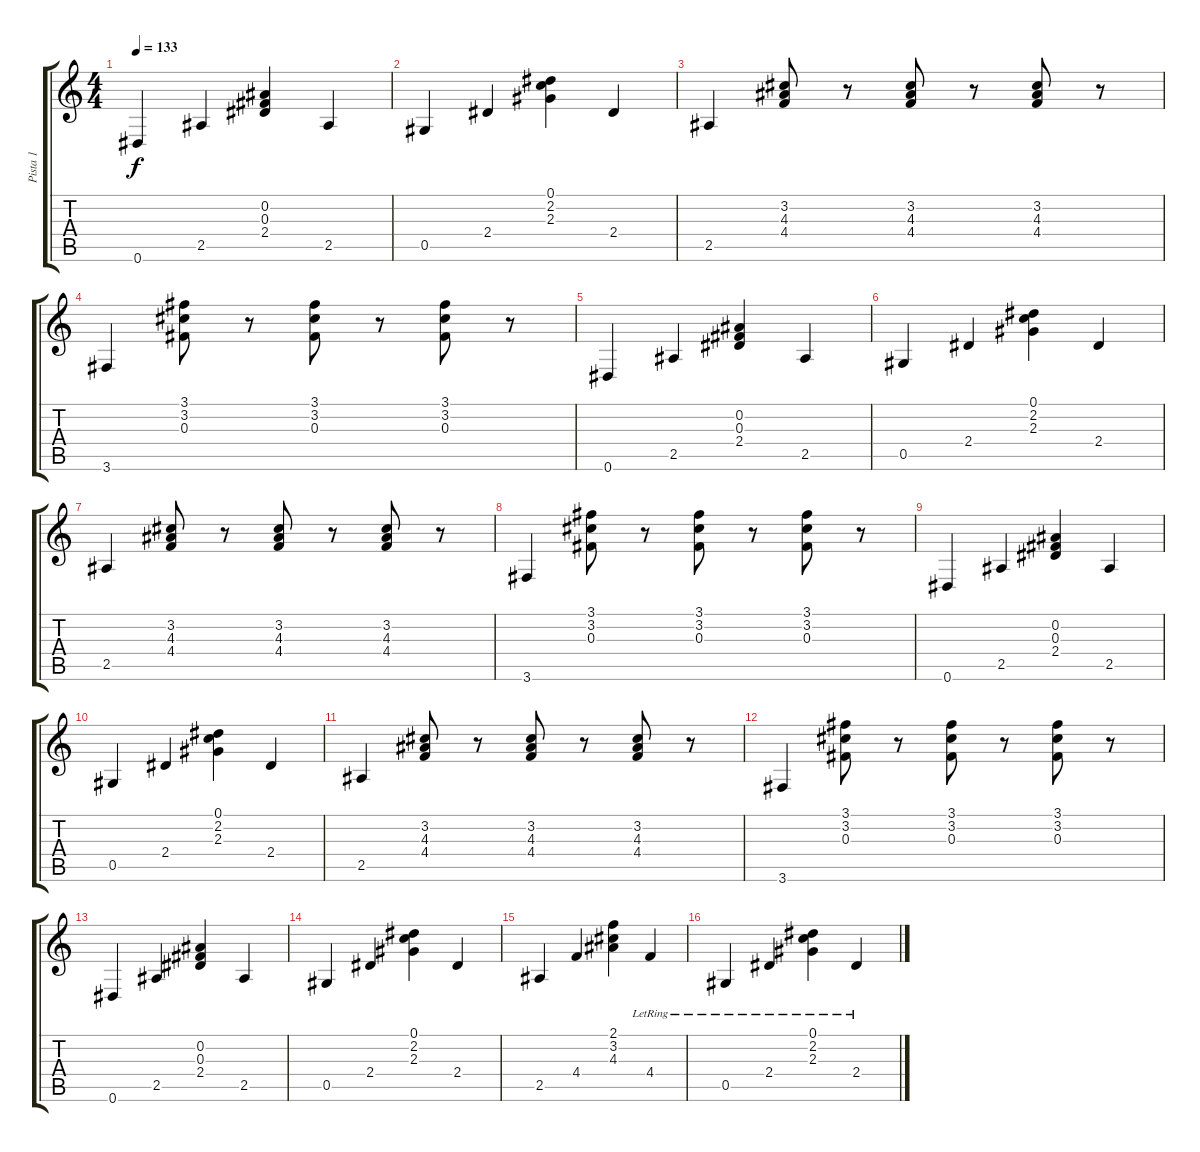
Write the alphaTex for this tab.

\track ("Pista 1" "Pista 1") {instrument acousticguitarsteel}
\staff {score tabs}
\tuning (Eb4 Bb3 Gb3 Db3 Ab2 Eb2) {hide}
\ts (4 4)
\tempo 133
\clef g2
\ks c
0.6.4{dy f} 2.5.4 (0.2 0.3 2.4).4 2.5.4 |
0.5.4 2.4.4 (0.1 2.2 2.3).4 2.4.4 |
2.5.4 (3.2 4.3 4.4).8 r.8 (3.2 4.3 4.4).8 r.8 (3.2 4.3 4.4).8 r.8 |
3.6.4 (3.1 3.2 0.3).8 r.8 (3.1 3.2 0.3).8 r.8 (3.1 3.2 0.3).8 r.8 |
0.6.4 2.5.4 (0.2 0.3 2.4).4 2.5.4 |
0.5.4 2.4.4 (0.1 2.2 2.3).4 2.4.4 |
2.5.4 (3.2 4.3 4.4).8 r.8 (3.2 4.3 4.4).8 r.8 (3.2 4.3 4.4).8 r.8 |
3.6.4 (3.1 3.2 0.3).8 r.8 (3.1 3.2 0.3).8 r.8 (3.1 3.2 0.3).8 r.8 |
0.6.4 2.5.4 (0.2 0.3 2.4).4 2.5.4 |
0.5.4 2.4.4 (0.1 2.2 2.3).4 2.4.4 |
2.5.4 (3.2 4.3 4.4).8 r.8 (3.2 4.3 4.4).8 r.8 (3.2 4.3 4.4).8 r.8 |
3.6.4 (3.1 3.2 0.3).8 r.8 (3.1 3.2 0.3).8 r.8 (3.1 3.2 0.3).8 r.8 |
0.6.4 2.5.4 (0.2 0.3 2.4).4 2.5.4 |
0.5.4 2.4.4 (0.1 2.2 2.3).4 2.4.4 |
2.5.4 4.4.4 (2.1 3.2 4.3).4 4.4{lr}.4 |
0.5{lr}.4 2.4{lr}.4 (0.1{lr} 2.2{lr} 2.3{lr}).4 2.4{lr}.4
